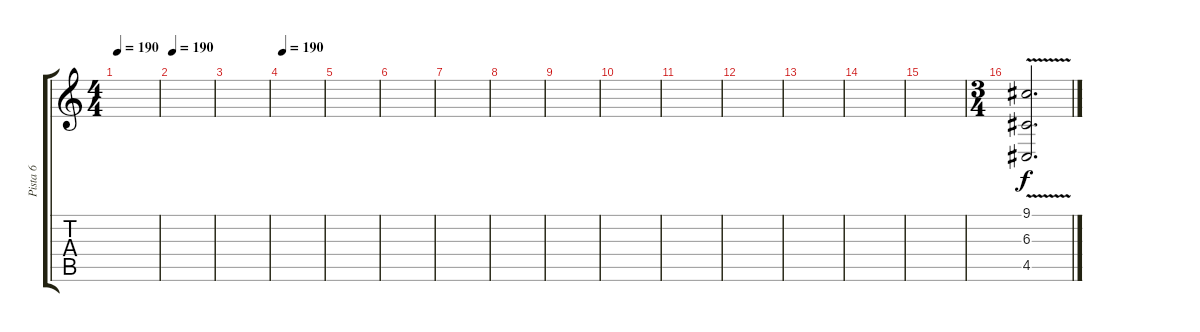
\track ("Pista 6" "Pista 6") {instrument fx2soundtrack}
\staff {score tabs}
\tuning (E4 B3 G3 D3 A2 E2) {hide}
\ts (4 4)
\tempo 190
\clef g2
\ks c
|
\tempo 190
|
|
\tempo 190
|
|
|
|
|
|
|
|
|
|
|
|
\ts (3 4)
(9.1{v} 6.3 4.5).2{d}
